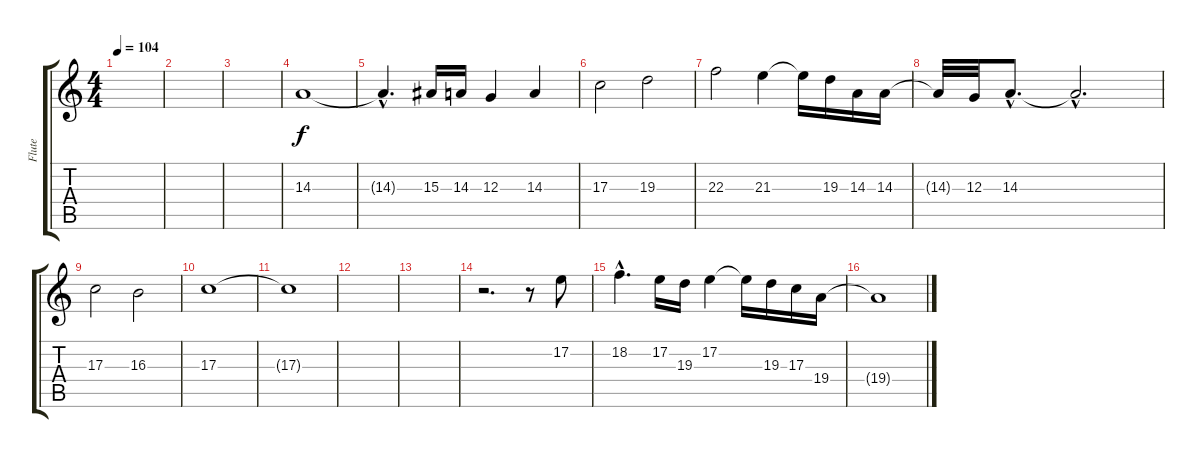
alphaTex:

\track ("Flute" "Flute") {instrument flute}
\staff {score tabs}
\tuning (E4 B3 G3 D3 A2 E2) {hide}
\ts (4 4)
\tempo 104
\clef g2
\ks c
|
|
|
14.3.1 |
14.3{hac t}.4{d} 15.3.16 14.3.16 12.3.4 14.3.4 |
17.3.2 19.3.2 |
22.3.2 21.3.4 21.3{t}.16 19.3.16 14.3.16 14.3.16 |
14.3{t}.32 12.3.32 14.3{hac}.8{d} 14.3{hac t}.2{d} |
17.3.2 16.3.2 |
17.3.1 |
17.3{t}.1 |
|
|
r.2{d} r.8 17.2.8 |
18.2{hac}.4{d} 17.2.16 19.3.16 17.2.4 17.2{t}.16 19.3.16 17.3.16 19.4.16 |
19.4{t}.1
